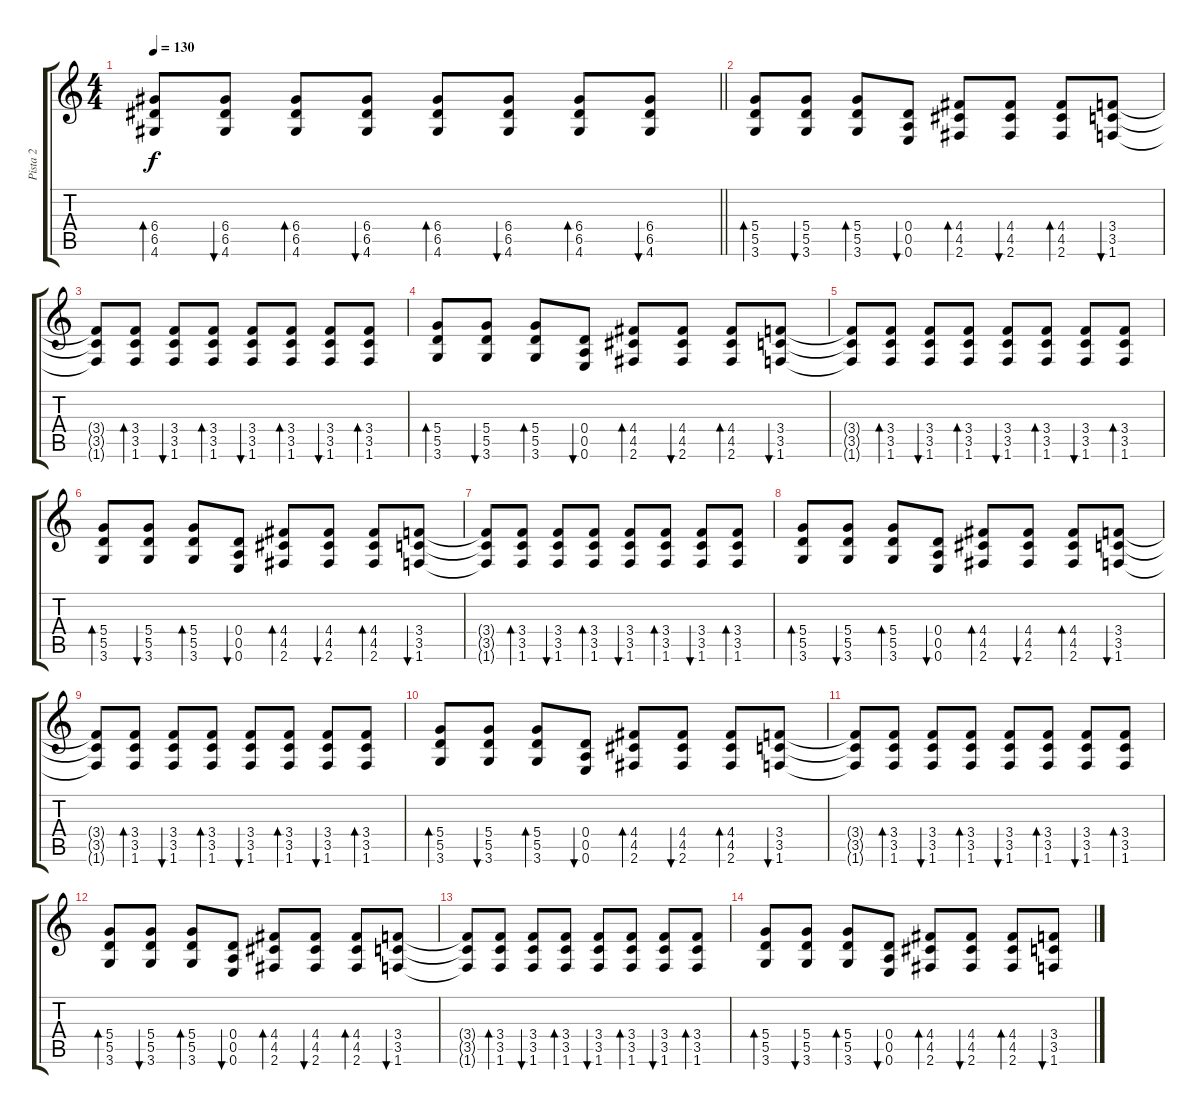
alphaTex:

\track ("Pista 2" "Pista 2") {instrument distortionguitar}
\staff {score tabs}
\tuning (E4 B3 G3 D3 A2 E2) {hide}
\ts (4 4)
\tempo 130
\clef g2
\barLineRight lightlight
\ks c
(6.4 6.5 4.6).8{bd 60 dy f} (6.4 6.5 4.6).8{bu 60} (6.4 6.5 4.6).8{bd 60} (6.4 6.5 4.6).8{bu 60} (6.4 6.5 4.6).8{bd 60} (6.4 6.5 4.6).8{bu 60} (6.4 6.5 4.6).8{bd 60} (6.4 6.5 4.6).8{bu 60} |
\section ("" "")
(5.4 5.5 3.6).8{bd 60} (5.4 5.5 3.6).8{bu 60} (5.4 5.5 3.6).8{bd 60} (0.4 0.5 0.6).8{bu 60} (4.4 4.5 2.6).8{bd 60} (4.4 4.5 2.6).8{bu 60} (4.4 4.5 2.6).8{bd 60} (3.4 3.5 1.6).8{bu 60} |
(3.4{t} 3.5{t} 1.6{t}).8 (3.4 3.5 1.6).8{bd 60} (3.4 3.5 1.6).8{bu 60} (3.4 3.5 1.6).8{bd 60} (3.4 3.5 1.6).8{bu 60} (3.4 3.5 1.6).8{bd 60} (3.4 3.5 1.6).8{bu 60} (3.4 3.5 1.6).8{bd 60} |
(5.4 5.5 3.6).8{bd 60} (5.4 5.5 3.6).8{bu 60} (5.4 5.5 3.6).8{bd 60} (0.4 0.5 0.6).8{bu 60} (4.4 4.5 2.6).8{bd 60} (4.4 4.5 2.6).8{bu 60} (4.4 4.5 2.6).8{bd 60} (3.4 3.5 1.6).8{bu 60} |
(3.4{t} 3.5{t} 1.6{t}).8 (3.4 3.5 1.6).8{bd 60} (3.4 3.5 1.6).8{bu 60} (3.4 3.5 1.6).8{bd 60} (3.4 3.5 1.6).8{bu 60} (3.4 3.5 1.6).8{bd 60} (3.4 3.5 1.6).8{bu 60} (3.4 3.5 1.6).8{bd 60} |
(5.4 5.5 3.6).8{bd 60} (5.4 5.5 3.6).8{bu 60} (5.4 5.5 3.6).8{bd 60} (0.4 0.5 0.6).8{bu 60} (4.4 4.5 2.6).8{bd 60} (4.4 4.5 2.6).8{bu 60} (4.4 4.5 2.6).8{bd 60} (3.4 3.5 1.6).8{bu 60} |
(3.4{t} 3.5{t} 1.6{t}).8 (3.4 3.5 1.6).8{bd 60} (3.4 3.5 1.6).8{bu 60} (3.4 3.5 1.6).8{bd 60} (3.4 3.5 1.6).8{bu 60} (3.4 3.5 1.6).8{bd 60} (3.4 3.5 1.6).8{bu 60} (3.4 3.5 1.6).8{bd 60} |
(5.4 5.5 3.6).8{bd 60} (5.4 5.5 3.6).8{bu 60} (5.4 5.5 3.6).8{bd 60} (0.4 0.5 0.6).8{bu 60} (4.4 4.5 2.6).8{bd 60} (4.4 4.5 2.6).8{bu 60} (4.4 4.5 2.6).8{bd 60} (3.4 3.5 1.6).8{bu 60} |
(3.4{t} 3.5{t} 1.6{t}).8 (3.4 3.5 1.6).8{bd 60} (3.4 3.5 1.6).8{bu 60} (3.4 3.5 1.6).8{bd 60} (3.4 3.5 1.6).8{bu 60} (3.4 3.5 1.6).8{bd 60} (3.4 3.5 1.6).8{bu 60} (3.4 3.5 1.6).8{bd 60} |
(5.4 5.5 3.6).8{bd 60} (5.4 5.5 3.6).8{bu 60} (5.4 5.5 3.6).8{bd 60} (0.4 0.5 0.6).8{bu 60} (4.4 4.5 2.6).8{bd 60} (4.4 4.5 2.6).8{bu 60} (4.4 4.5 2.6).8{bd 60} (3.4 3.5 1.6).8{bu 60} |
(3.4{t} 3.5{t} 1.6{t}).8 (3.4 3.5 1.6).8{bd 60} (3.4 3.5 1.6).8{bu 60} (3.4 3.5 1.6).8{bd 60} (3.4 3.5 1.6).8{bu 60} (3.4 3.5 1.6).8{bd 60} (3.4 3.5 1.6).8{bu 60} (3.4 3.5 1.6).8{bd 60} |
(5.4 5.5 3.6).8{bd 60} (5.4 5.5 3.6).8{bu 60} (5.4 5.5 3.6).8{bd 60} (0.4 0.5 0.6).8{bu 60} (4.4 4.5 2.6).8{bd 60} (4.4 4.5 2.6).8{bu 60} (4.4 4.5 2.6).8{bd 60} (3.4 3.5 1.6).8{bu 60} |
(3.4{t} 3.5{t} 1.6{t}).8 (3.4 3.5 1.6).8{bd 60} (3.4 3.5 1.6).8{bu 60} (3.4 3.5 1.6).8{bd 60} (3.4 3.5 1.6).8{bu 60} (3.4 3.5 1.6).8{bd 60} (3.4 3.5 1.6).8{bu 60} (3.4 3.5 1.6).8{bd 60} |
(5.4 5.5 3.6).8{bd 60} (5.4 5.5 3.6).8{bu 60} (5.4 5.5 3.6).8{bd 60} (0.4 0.5 0.6).8{bu 60} (4.4 4.5 2.6).8{bd 60} (4.4 4.5 2.6).8{bu 60} (4.4 4.5 2.6).8{bd 60} (3.4 3.5 1.6).8{bu 60}
